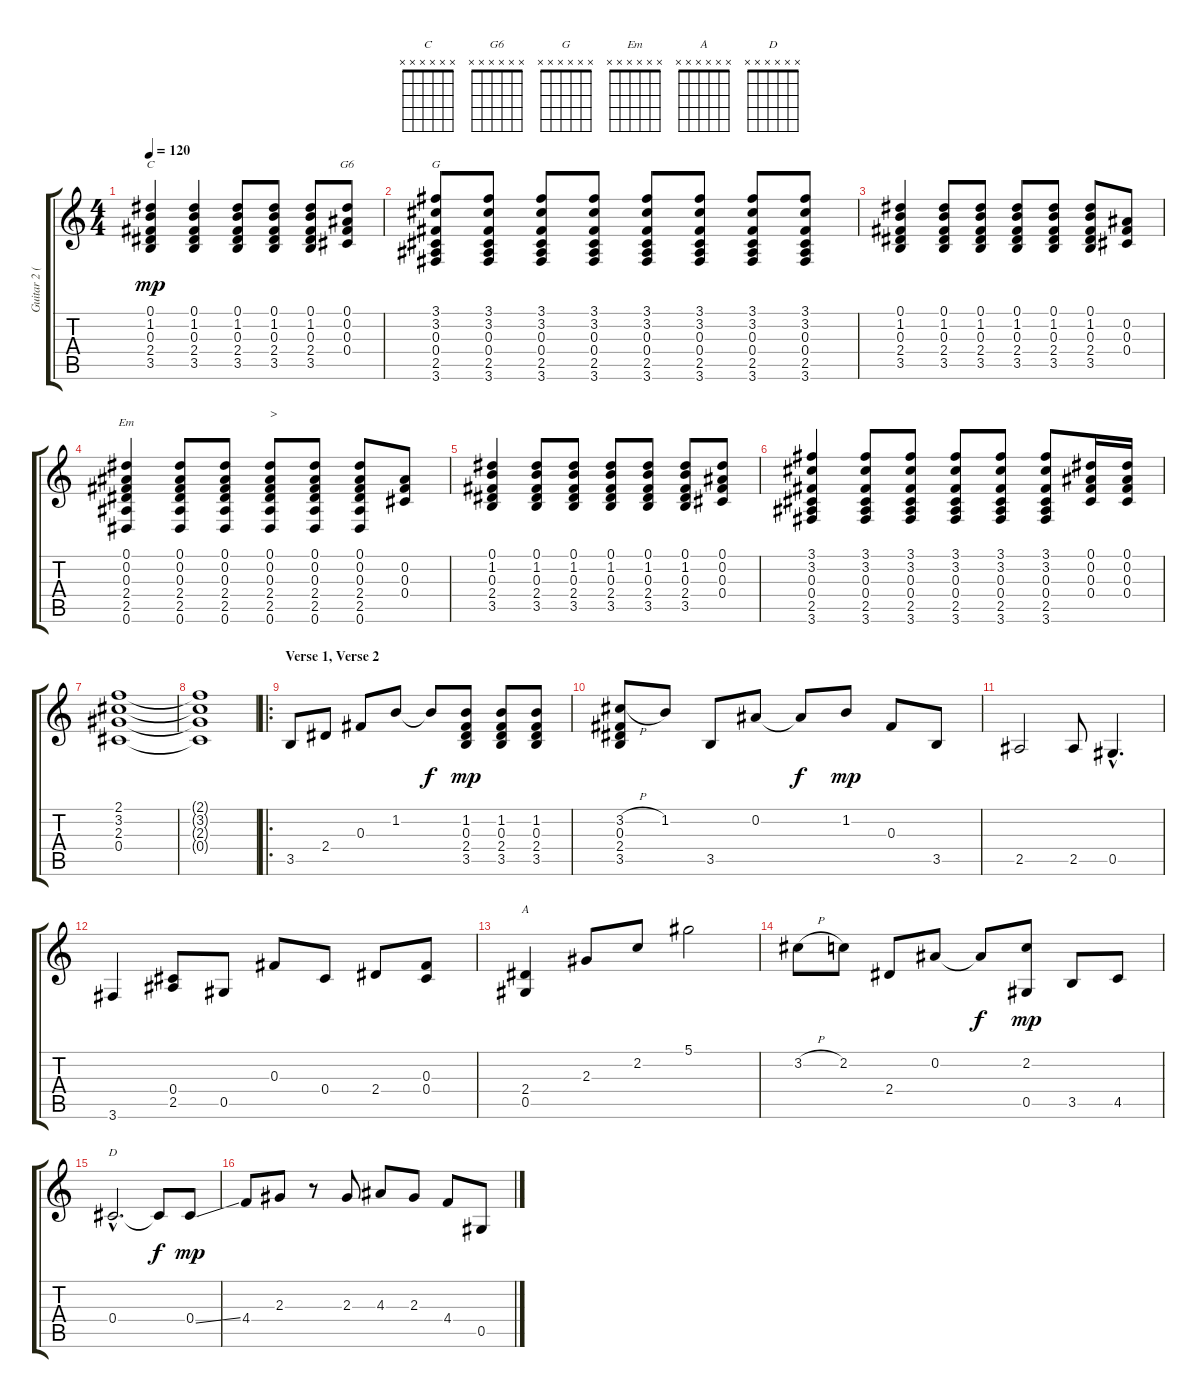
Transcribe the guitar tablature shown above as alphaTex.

\track ("Guitar 2 (Izzy)" "Guitar 2 (") {instrument acousticguitarsteel}
\staff {score tabs}
\tuning (Eb4 Bb3 Gb3 Db3 Ab2 Eb2) {hide}
\chord ("C" x x x x x x) {firstfret 0}
\chord ("G6" x x x x x x) {firstfret 0}
\chord ("G" x x x x x x) {firstfret 0}
\chord ("Em" x x x x x x) {firstfret 0}
\chord ("A" x x x x x x) {firstfret 0}
\chord ("D" x x x x x x) {firstfret 0}
\ts (4 4)
\tempo 120
\clef g2
\ks c
(0.1 1.2 0.3 2.4 3.5).4{ch "C" dy mp} (0.1 1.2 0.3 2.4 3.5).4 (0.1 1.2 0.3 2.4 3.5).8 (0.1 1.2 0.3 2.4 3.5).8 (0.1 1.2 0.3 2.4 3.5).8 (0.1 0.2 0.3 0.4).8{ch "G6"} |
(3.1 3.2 0.3 0.4 2.5 3.6).8{ch "G"} (3.1 3.2 0.3 0.4 2.5 3.6).8 (3.1 3.2 0.3 0.4 2.5 3.6).8 (3.1 3.2 0.3 0.4 2.5 3.6).8 (3.1 3.2 0.3 0.4 2.5 3.6).8 (3.1 3.2 0.3 0.4 2.5 3.6).8 (3.1 3.2 0.3 0.4 2.5 3.6).8 (3.1 3.2 0.3 0.4 2.5 3.6).8 |
(0.1 1.2 0.3 2.4 3.5).4 (0.1 1.2 0.3 2.4 3.5).8 (0.1 1.2 0.3 2.4 3.5).8 (0.1 1.2 0.3 2.4 3.5).8 (0.1 1.2 0.3 2.4 3.5).8 (0.1 1.2 0.3 2.4 3.5).8 (0.2 0.3 0.4).8 |
(0.1 0.2 0.3 2.4 2.5 0.6).4{ch "Em"} (0.1 0.2 0.3 2.4 2.5 0.6).8 (0.1 0.2 0.3 2.4 2.5 0.6).8 (0.1 0.2 0.3 2.4 2.5 0.6).8{txt ">"} (0.1 0.2 0.3 2.4 2.5 0.6).8 (0.1 0.2 0.3 2.4 2.5 0.6).8 (0.2 0.3 0.4).8 |
(0.1 1.2 0.3 2.4 3.5).4 (0.1 1.2 0.3 2.4 3.5).8 (0.1 1.2 0.3 2.4 3.5).8 (0.1 1.2 0.3 2.4 3.5).8 (0.1 1.2 0.3 2.4 3.5).8 (0.1 1.2 0.3 2.4 3.5).8 (0.1 0.2 0.3 0.4).8 |
(3.1 3.2 0.3 0.4 2.5 3.6).4 (3.1 3.2 0.3 0.4 2.5 3.6).8 (3.1 3.2 0.3 0.4 2.5 3.6).8 (3.1 3.2 0.3 0.4 2.5 3.6).8 (3.1 3.2 0.3 0.4 2.5 3.6).8 (3.1 3.2 0.3 0.4 2.5 3.6).8 (0.1 0.2 0.3 0.4).16 (0.1 0.2 0.3 0.4).16 |
(2.1 3.2 2.3 0.4).1 |
(2.1{t} 3.2{t} 2.3{t} 0.4{t}).1 |
\ro
\section ("" "Verse 1, Verse 2")
3.5.8 2.4.8 0.3.8 1.2.8 1.2{t}.8{dy f} (1.2 0.3 2.4 3.5).8{dy mp} (1.2 0.3 2.4 3.5).8 (1.2 0.3 2.4 3.5).8 |
(3.2{h} 0.3 2.4 3.5).8 1.2.8 3.5.8 0.2.8 0.2{t}.8{dy f} 1.2.8{dy mp} 0.3.8 3.5.8 |
2.5.2 2.5.8 0.5{hac}.4{d} |
3.6.4 (0.4 2.5).8 0.5.8 0.3.8 0.4.8 2.4.8 (0.3 0.4).8 |
(2.4 0.5).4{ch "A"} 2.3.8 2.2.8 5.1.2 |
3.2{h}.8 2.2.8 2.4.8 0.2.8 0.2{t}.8{dy f} (2.2 0.5).8{dy mp} 3.5.8 4.5.8 |
0.4{hac}.2{d ch "D"} 0.4{t}.8{dy f} 0.4{ss}.8{dy mp} |
4.4.8 2.3.8 r.8 2.3.8 4.3.8 2.3.8 4.4.8 0.5.8
